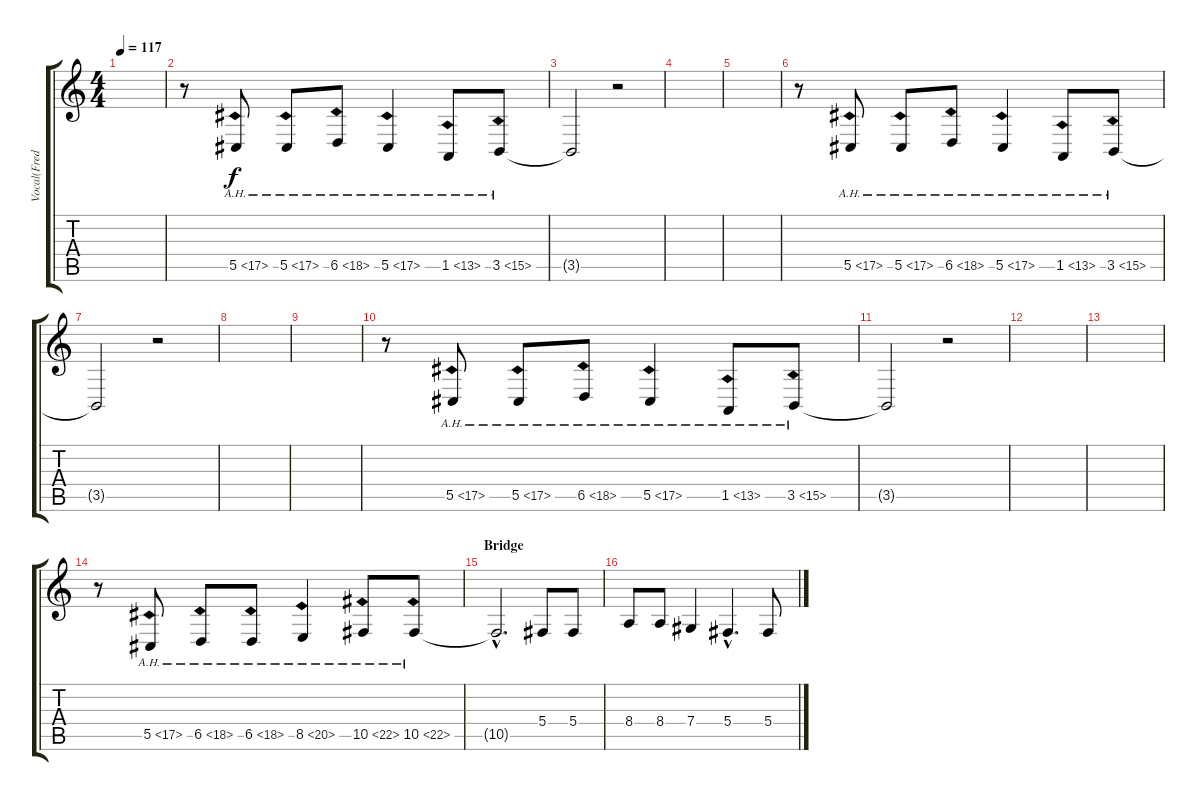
\track ("Vocal(Fred)" "Vocal(Fred") {instrument synthvoice}
\staff {score tabs}
\tuning (Eb4 Bb3 Gb3 Db3 Ab2 Eb2) {hide}
\ts (4 4)
\tempo 117
\clef g2
\ks c
|
r.8 5.5{ah 12}.8 5.5{ah 12}.8 6.5{ah 12}.8 5.5{ah 12}.4 1.5{ah 12}.8 3.5{ah 12}.8 |
3.5{t}.2 r.2 |
|
|
r.8 5.5{ah 12}.8 5.5{ah 12}.8 6.5{ah 12}.8 5.5{ah 12}.4 1.5{ah 12}.8 3.5{ah 12}.8 |
3.5{t}.2 r.2 |
|
|
r.8 5.5{ah 12}.8 5.5{ah 12}.8 6.5{ah 12}.8 5.5{ah 12}.4 1.5{ah 12}.8 3.5{ah 12}.8 |
3.5{t}.2 r.2 |
|
|
r.8 5.5{ah 12}.8 6.5{ah 12}.8 6.5{ah 12}.8 8.5{ah 12}.4 10.5{ah 12}.8 10.5{ah 12}.8 |
\section ("" "Bridge")
10.5{hac t}.2{d} 5.4.8 5.4.8 |
8.4.8 8.4.8 7.4.4 5.4{hac}.4{d} 5.4.8
